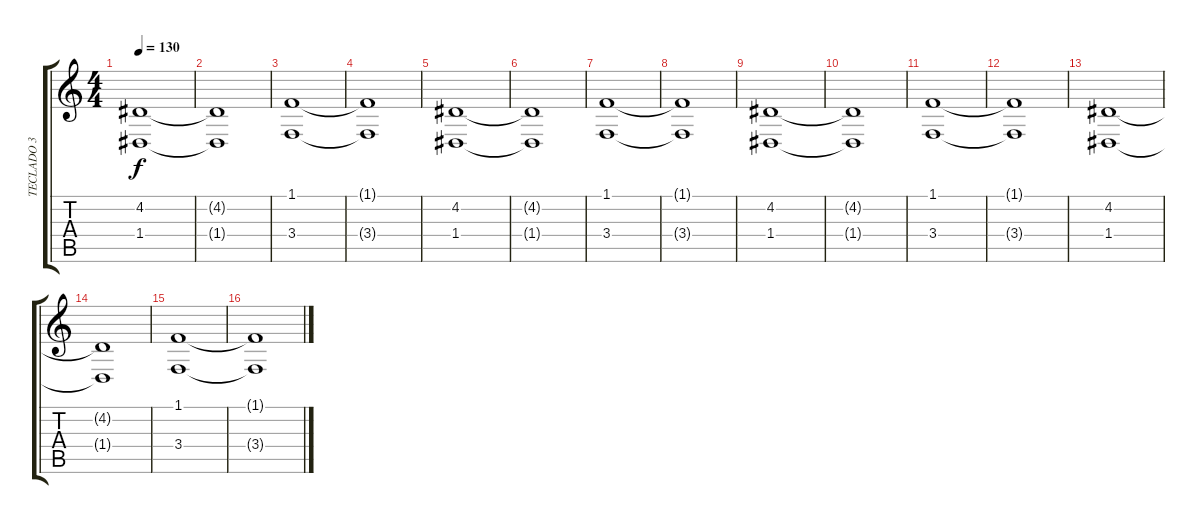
\track ("TECLADO 3" "TECLADO 3") {instrument choiraahs}
\staff {score tabs}
\tuning (E4 B3 G3 D3 A2 E2) {hide}
\ts (4 4)
\tempo 130
\clef g2
\ks c
(4.2 1.4).1{dy f} |
(4.2{t} 1.4{t}).1 |
(1.1 3.4).1 |
(1.1{t} 3.4{t}).1 |
(4.2 1.4).1 |
(4.2{t} 1.4{t}).1 |
(1.1 3.4).1 |
(1.1{t} 3.4{t}).1 |
(4.2 1.4).1 |
(4.2{t} 1.4{t}).1 |
(1.1 3.4).1 |
(1.1{t} 3.4{t}).1 |
(4.2 1.4).1 |
(4.2{t} 1.4{t}).1 |
(1.1 3.4).1 |
(1.1{t} 3.4{t}).1
